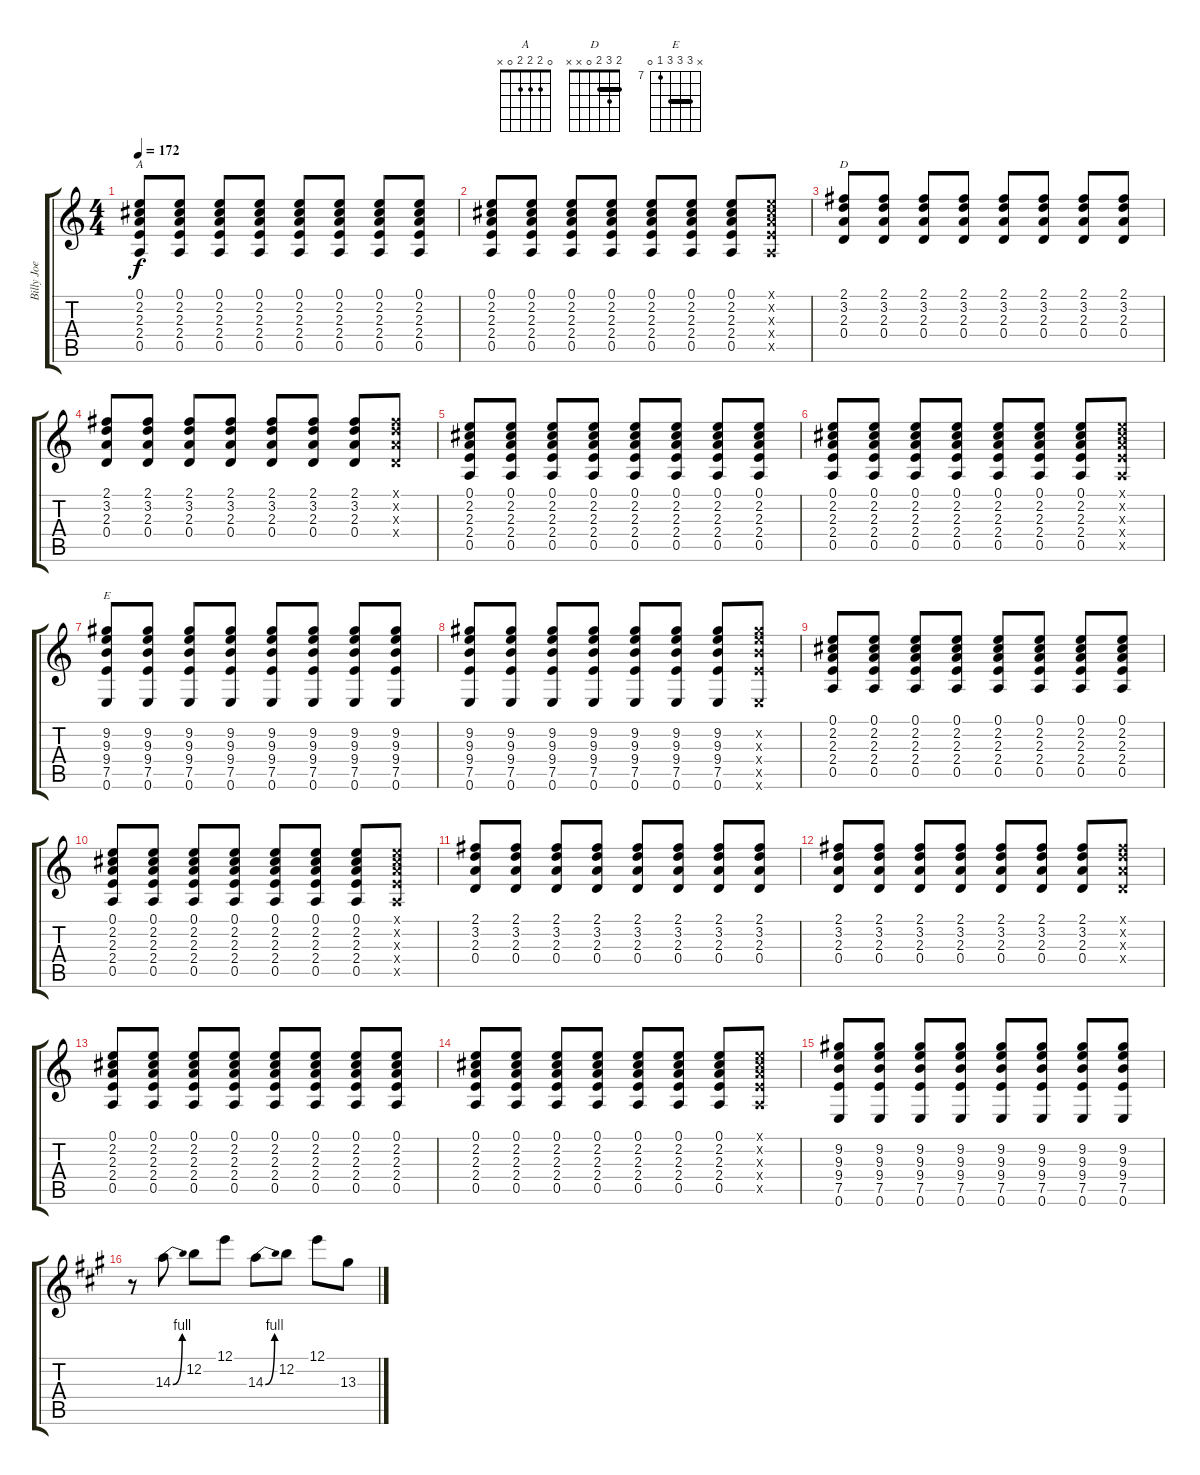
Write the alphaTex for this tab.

\track ("Billy Joe Amstrong" "Billy Joe ") {instrument overdrivenguitar}
\staff {score tabs}
\tuning (E4 B3 G3 D3 A2 E2) {hide}
\chord ("A" 0 2 2 2 0 x)
\chord ("D" 2 3 2 0 x x) {barre 2}
\chord ("E" x 9 9 9 7 0) {firstfret 7 barre 9}
\ts (4 4)
\tempo 172
\clef g2
\ks c
(0.1 2.2 2.3 2.4 0.5).8{ch "A" dy f volume 11} (0.1 2.2 2.3 2.4 0.5).8 (0.1 2.2 2.3 2.4 0.5).8 (0.1 2.2 2.3 2.4 0.5).8 (0.1 2.2 2.3 2.4 0.5).8 (0.1 2.2 2.3 2.4 0.5).8 (0.1 2.2 2.3 2.4 0.5).8 (0.1 2.2 2.3 2.4 0.5).8 |
(0.1 2.2 2.3 2.4 0.5).8 (0.1 2.2 2.3 2.4 0.5).8 (0.1 2.2 2.3 2.4 0.5).8 (0.1 2.2 2.3 2.4 0.5).8 (0.1 2.2 2.3 2.4 0.5).8 (0.1 2.2 2.3 2.4 0.5).8 (0.1 2.2 2.3 2.4 0.5).8 (0.1{x} 2.2{x} 2.3{x} 2.4{x} 0.5{x}).8 |
(2.1 3.2 2.3 0.4).8{ch "D"} (2.1 3.2 2.3 0.4).8 (2.1 3.2 2.3 0.4).8 (2.1 3.2 2.3 0.4).8 (2.1 3.2 2.3 0.4).8 (2.1 3.2 2.3 0.4).8 (2.1 3.2 2.3 0.4).8 (2.1 3.2 2.3 0.4).8 |
(2.1 3.2 2.3 0.4).8 (2.1 3.2 2.3 0.4).8 (2.1 3.2 2.3 0.4).8 (2.1 3.2 2.3 0.4).8 (2.1 3.2 2.3 0.4).8 (2.1 3.2 2.3 0.4).8 (2.1 3.2 2.3 0.4).8 (2.1{x} 3.2{x} 2.3{x} 0.4{x}).8 |
(0.1 2.2 2.3 2.4 0.5).8 (0.1 2.2 2.3 2.4 0.5).8 (0.1 2.2 2.3 2.4 0.5).8 (0.1 2.2 2.3 2.4 0.5).8 (0.1 2.2 2.3 2.4 0.5).8 (0.1 2.2 2.3 2.4 0.5).8 (0.1 2.2 2.3 2.4 0.5).8 (0.1 2.2 2.3 2.4 0.5).8 |
(0.1 2.2 2.3 2.4 0.5).8 (0.1 2.2 2.3 2.4 0.5).8 (0.1 2.2 2.3 2.4 0.5).8 (0.1 2.2 2.3 2.4 0.5).8 (0.1 2.2 2.3 2.4 0.5).8 (0.1 2.2 2.3 2.4 0.5).8 (0.1 2.2 2.3 2.4 0.5).8 (0.1{x} 2.2{x} 2.3{x} 2.4{x} 0.5{x}).8 |
(9.2 9.3 9.4 7.5 0.6).8{ch "E"} (9.2 9.3 9.4 7.5 0.6).8 (9.2 9.3 9.4 7.5 0.6).8 (9.2 9.3 9.4 7.5 0.6).8 (9.2 9.3 9.4 7.5 0.6).8 (9.2 9.3 9.4 7.5 0.6).8 (9.2 9.3 9.4 7.5 0.6).8 (9.2 9.3 9.4 7.5 0.6).8 |
(9.2 9.3 9.4 7.5 0.6).8 (9.2 9.3 9.4 7.5 0.6).8 (9.2 9.3 9.4 7.5 0.6).8 (9.2 9.3 9.4 7.5 0.6).8 (9.2 9.3 9.4 7.5 0.6).8 (9.2 9.3 9.4 7.5 0.6).8 (9.2 9.3 9.4 7.5 0.6).8 (9.2{x} 9.3{x} 9.4{x} 7.5{x} 0.6{x}).8 |
(0.1 2.2 2.3 2.4 0.5).8 (0.1 2.2 2.3 2.4 0.5).8 (0.1 2.2 2.3 2.4 0.5).8 (0.1 2.2 2.3 2.4 0.5).8 (0.1 2.2 2.3 2.4 0.5).8 (0.1 2.2 2.3 2.4 0.5).8 (0.1 2.2 2.3 2.4 0.5).8 (0.1 2.2 2.3 2.4 0.5).8 |
(0.1 2.2 2.3 2.4 0.5).8 (0.1 2.2 2.3 2.4 0.5).8 (0.1 2.2 2.3 2.4 0.5).8 (0.1 2.2 2.3 2.4 0.5).8 (0.1 2.2 2.3 2.4 0.5).8 (0.1 2.2 2.3 2.4 0.5).8 (0.1 2.2 2.3 2.4 0.5).8 (0.1{x} 2.2{x} 2.3{x} 2.4{x} 0.5{x}).8 |
(2.1 3.2 2.3 0.4).8 (2.1 3.2 2.3 0.4).8 (2.1 3.2 2.3 0.4).8 (2.1 3.2 2.3 0.4).8 (2.1 3.2 2.3 0.4).8 (2.1 3.2 2.3 0.4).8 (2.1 3.2 2.3 0.4).8 (2.1 3.2 2.3 0.4).8 |
(2.1 3.2 2.3 0.4).8 (2.1 3.2 2.3 0.4).8 (2.1 3.2 2.3 0.4).8 (2.1 3.2 2.3 0.4).8 (2.1 3.2 2.3 0.4).8 (2.1 3.2 2.3 0.4).8 (2.1 3.2 2.3 0.4).8 (2.1{x} 3.2{x} 2.3{x} 0.4{x}).8 |
(0.1 2.2 2.3 2.4 0.5).8 (0.1 2.2 2.3 2.4 0.5).8 (0.1 2.2 2.3 2.4 0.5).8 (0.1 2.2 2.3 2.4 0.5).8 (0.1 2.2 2.3 2.4 0.5).8 (0.1 2.2 2.3 2.4 0.5).8 (0.1 2.2 2.3 2.4 0.5).8 (0.1 2.2 2.3 2.4 0.5).8 |
(0.1 2.2 2.3 2.4 0.5).8 (0.1 2.2 2.3 2.4 0.5).8 (0.1 2.2 2.3 2.4 0.5).8 (0.1 2.2 2.3 2.4 0.5).8 (0.1 2.2 2.3 2.4 0.5).8 (0.1 2.2 2.3 2.4 0.5).8 (0.1 2.2 2.3 2.4 0.5).8 (0.1{x} 2.2{x} 2.3{x} 2.4{x} 0.5{x}).8 |
(9.2 9.3 9.4 7.5 0.6).8 (9.2 9.3 9.4 7.5 0.6).8 (9.2 9.3 9.4 7.5 0.6).8 (9.2 9.3 9.4 7.5 0.6).8 (9.2 9.3 9.4 7.5 0.6).8 (9.2 9.3 9.4 7.5 0.6).8 (9.2 9.3 9.4 7.5 0.6).8 (9.2 9.3 9.4 7.5 0.6).8 |
\ks a
r.8 14.3{be (bend 0 0 60 4)}.8 12.2.8 12.1.8 14.3{be (bend 0 0 60 4)}.8 12.2.8 12.1.8 13.3.8
